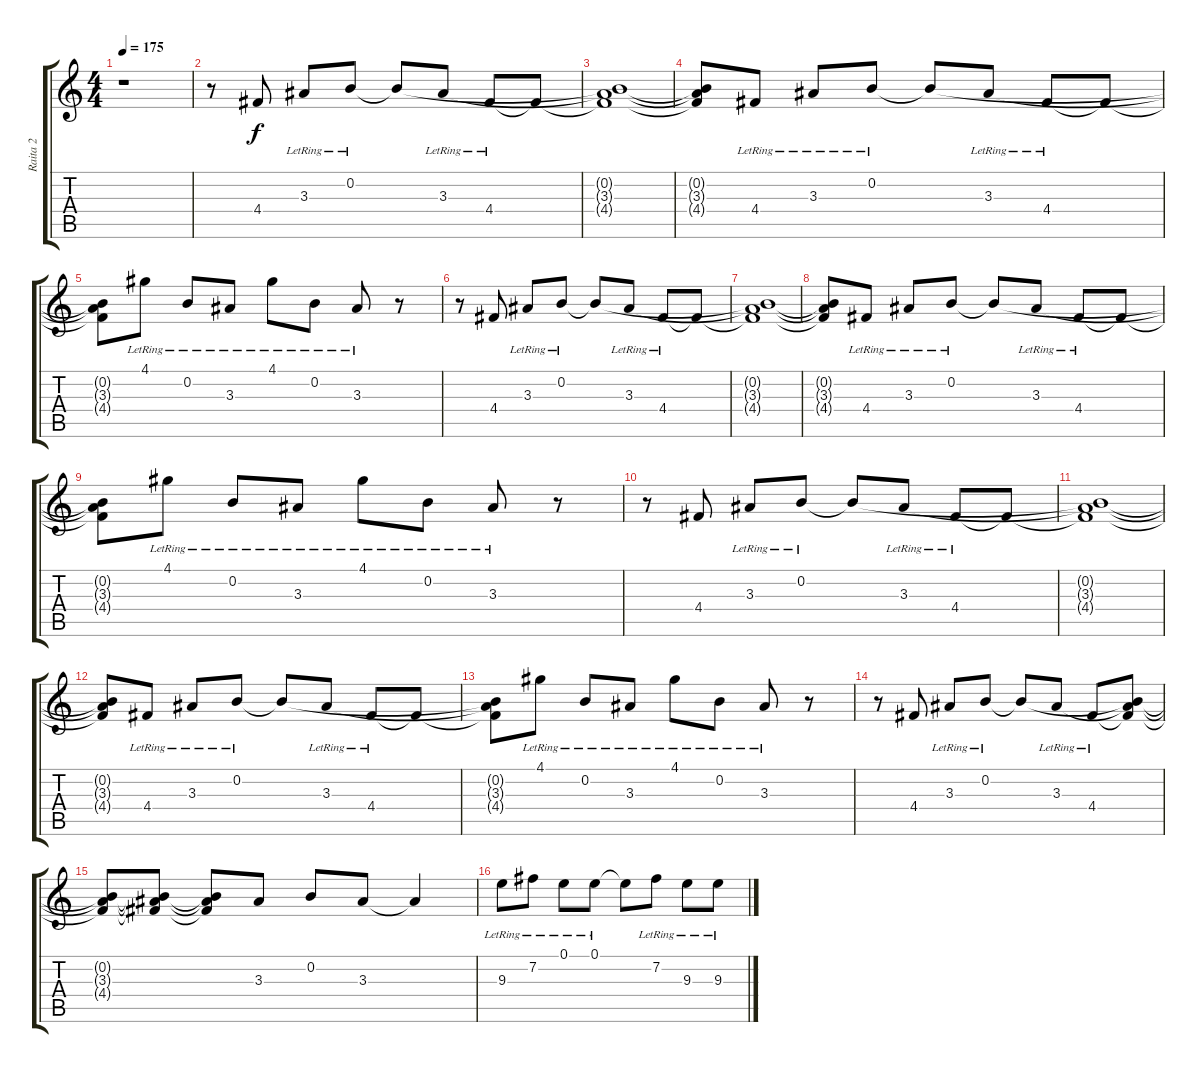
\track ("Raita 2" "Raita 2") {instrument acousticguitarnylon}
\staff {score tabs}
\tuning (E4 B3 G3 D3 A2 E2) {hide}
\ts (4 4)
\tempo 175
\clef g2
\ks c
r.1{dy f instrument acousticguitarnylon} |
r.8 4.4.8 3.3{lr}.8 0.2{lr}.8 0.2{t}.8 3.3{lr}.8 4.4{lr}.8 4.4{t}.8 |
(0.2{t} 3.3{t} 4.4{t}).1 |
(0.2{t} 3.3{t} 4.4{t}).8 4.4{lr}.8 3.3{lr}.8 0.2{lr}.8 0.2{t}.8 3.3{lr}.8 4.4{lr}.8 4.4{t}.8 |
(0.2{t} 3.3{t} 4.4{t}).8 4.1{lr}.8 0.2{lr}.8 3.3{lr}.8 4.1{lr}.8 0.2{lr}.8 3.3{lr}.8 r.8 |
r.8 4.4.8 3.3{lr}.8 0.2{lr}.8 0.2{t}.8 3.3{lr}.8 4.4{lr}.8 4.4{t}.8 |
(0.2{t} 3.3{t} 4.4{t}).1 |
(0.2{t} 3.3{t} 4.4{t}).8 4.4{lr}.8 3.3{lr}.8 0.2{lr}.8 0.2{t}.8 3.3{lr}.8 4.4{lr}.8 4.4{t}.8 |
(0.2{t} 3.3{t} 4.4{t}).8 4.1{lr}.8 0.2{lr}.8 3.3{lr}.8 4.1{lr}.8 0.2{lr}.8 3.3{lr}.8 r.8 |
r.8 4.4.8 3.3{lr}.8 0.2{lr}.8 0.2{t}.8 3.3{lr}.8 4.4{lr}.8 4.4{t}.8 |
(0.2{t} 3.3{t} 4.4{t}).1 |
(0.2{t} 3.3{t} 4.4{t}).8 4.4{lr}.8 3.3{lr}.8 0.2{lr}.8 0.2{t}.8 3.3{lr}.8 4.4{lr}.8 4.4{t}.8 |
(0.2{t} 3.3{t} 4.4{t}).8 4.1{lr}.8 0.2{lr}.8 3.3{lr}.8 4.1{lr}.8 0.2{lr}.8 3.3{lr}.8 r.8 |
r.8 4.4.8 3.3{lr}.8 0.2{lr}.8 0.2{t}.8 3.3{lr}.8 4.4{lr}.8 (0.2{t} 3.3{t} 4.4{t}).8 |
(0.2{t} 3.3{t} 4.4{t}).8 (0.2{t} 3.3{t} 4.4{t}).8 (0.2{t} 3.3{t} 4.4{t}).8 3.3.8 0.2.8 3.3.8 3.3{t}.4 |
9.3{lr}.8 7.2{lr}.8 0.1{lr}.8 0.1{lr}.8 0.1{t}.8 7.2{lr}.8 9.3{lr}.8 9.3{lr}.8
